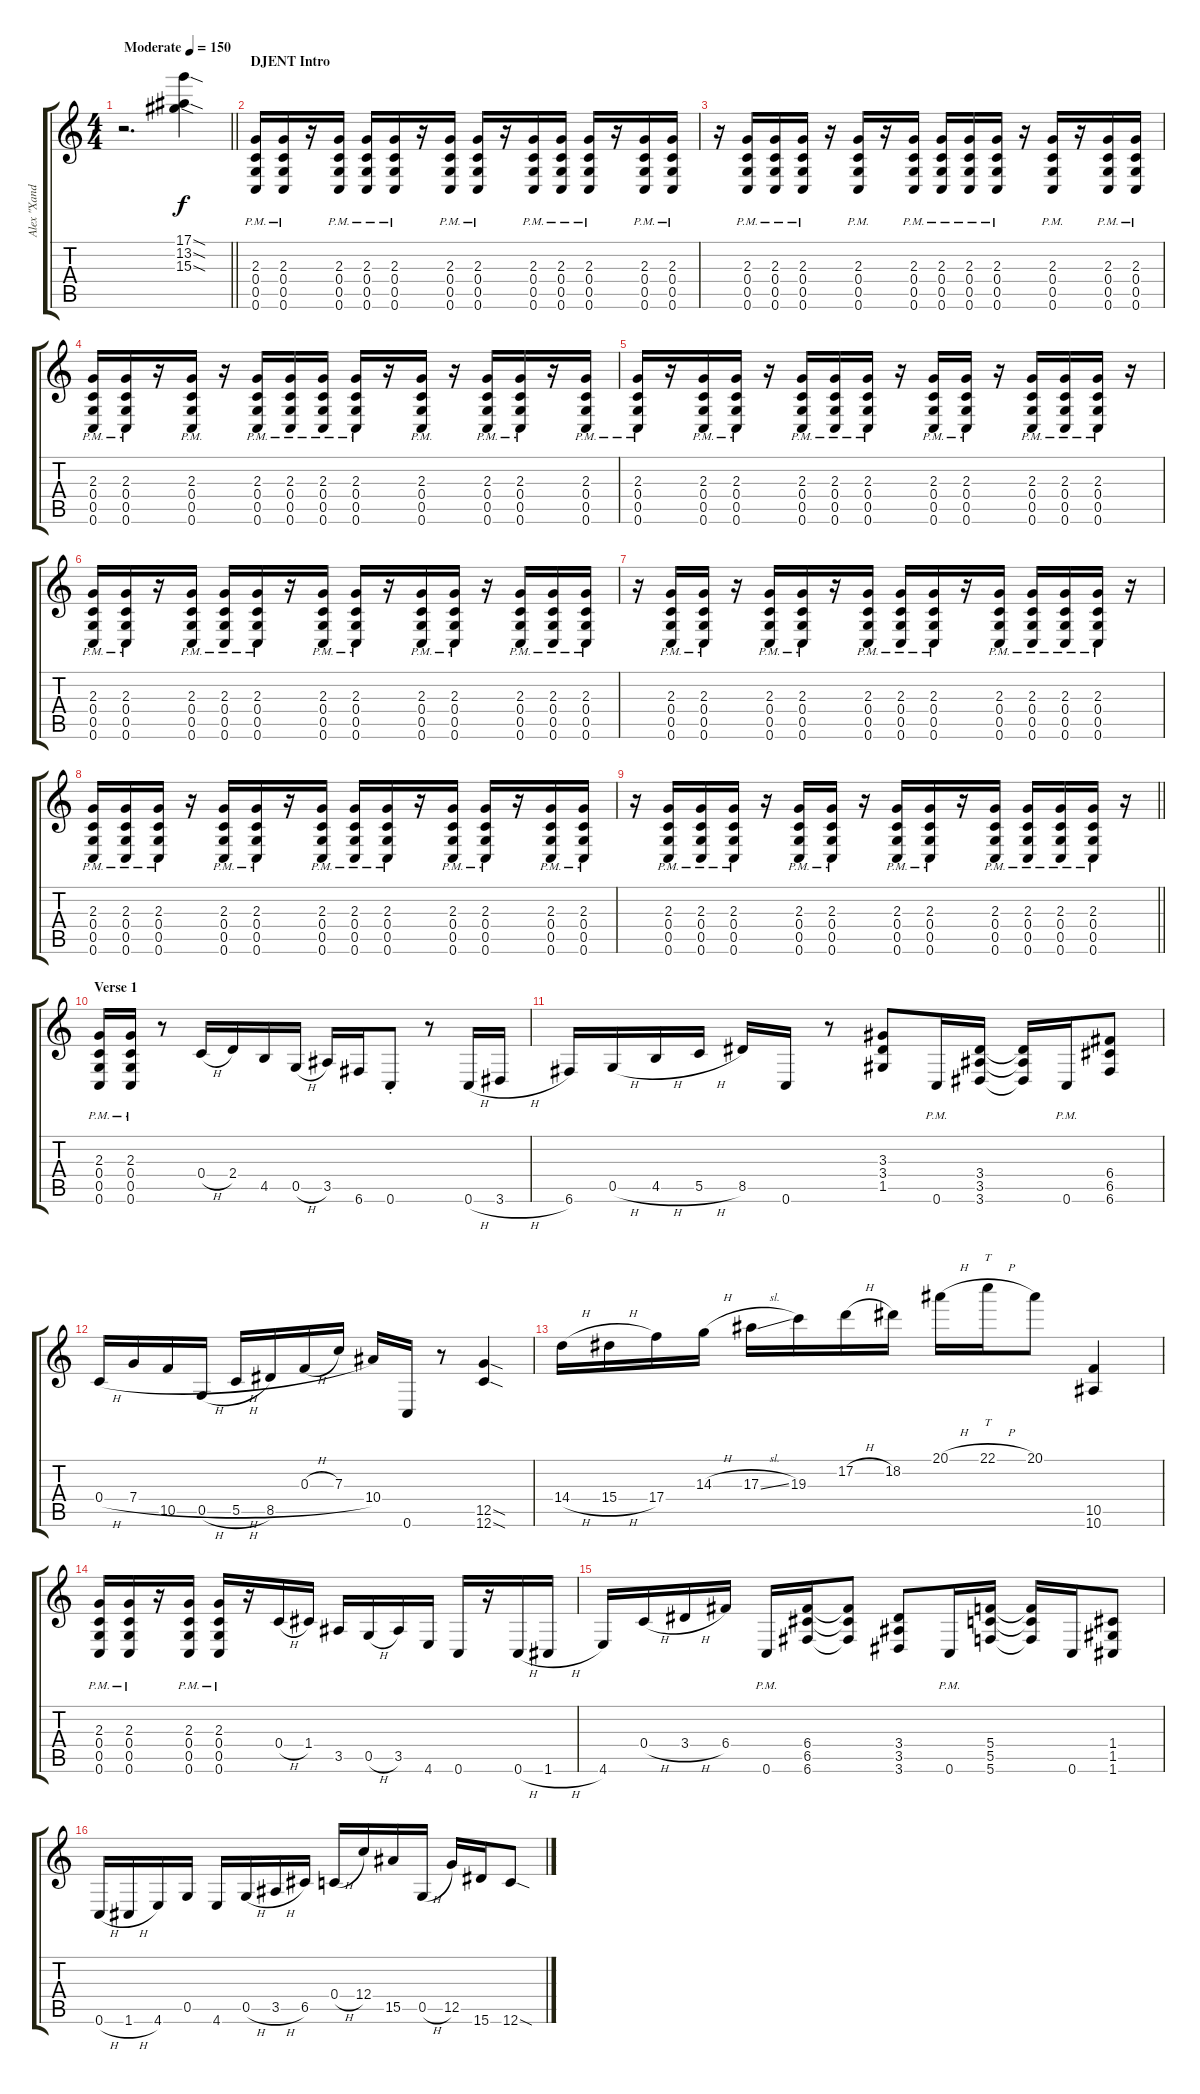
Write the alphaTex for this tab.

\track ("Alex \"Xander\" Bois" "Alex \"Xand") {instrument distortionguitar}
\staff {score tabs}
\tuning (D4 A3 F3 C3 G2 C2) {hide}
\ts (4 4)
\tempo (150 "Moderate")
\clef g2
\barLineRight lightlight
\ks c
r.2{d dy f instrument distortionguitar} (17.1{sod} 13.2{sod} 15.3{sod}).4 |
\section ("" "DJENT Intro")
(2.3{pm} 0.4{pm} 0.5{pm} 0.6{pm}).16 (2.3{pm} 0.4{pm} 0.5{pm} 0.6{pm}).16 r.16 (2.3{pm} 0.4{pm} 0.5{pm} 0.6{pm}).16 (2.3{pm} 0.4{pm} 0.5{pm} 0.6{pm}).16 (2.3{pm} 0.4{pm} 0.5{pm} 0.6{pm}).16 r.16 (2.3{pm} 0.4{pm} 0.5{pm} 0.6{pm}).16 (2.3{pm} 0.4{pm} 0.5{pm} 0.6{pm}).16 r.16 (2.3{pm} 0.4{pm} 0.5{pm} 0.6{pm}).16 (2.3{pm} 0.4{pm} 0.5{pm} 0.6{pm}).16 (2.3{pm} 0.4{pm} 0.5{pm} 0.6{pm}).16 r.16 (2.3{pm} 0.4{pm} 0.5{pm} 0.6{pm}).16 (2.3{pm} 0.4{pm} 0.5{pm} 0.6{pm}).16 |
r.16 (2.3{pm} 0.4{pm} 0.5{pm} 0.6{pm}).16 (2.3{pm} 0.4{pm} 0.5{pm} 0.6{pm}).16 (2.3{pm} 0.4{pm} 0.5{pm} 0.6{pm}).16 r.16 (2.3{pm} 0.4{pm} 0.5{pm} 0.6{pm}).16 r.16 (2.3{pm} 0.4{pm} 0.5{pm} 0.6{pm}).16 (2.3{pm} 0.4{pm} 0.5{pm} 0.6{pm}).16 (2.3{pm} 0.4{pm} 0.5{pm} 0.6{pm}).16 (2.3{pm} 0.4{pm} 0.5{pm} 0.6{pm}).16 r.16 (2.3{pm} 0.4{pm} 0.5{pm} 0.6{pm}).16 r.16 (2.3{pm} 0.4{pm} 0.5{pm} 0.6{pm}).16 (2.3{pm} 0.4{pm} 0.5{pm} 0.6{pm}).16 |
(2.3{pm} 0.4{pm} 0.5{pm} 0.6{pm}).16 (2.3{pm} 0.4{pm} 0.5{pm} 0.6{pm}).16 r.16 (2.3{pm} 0.4{pm} 0.5{pm} 0.6{pm}).16 r.16 (2.3{pm} 0.4{pm} 0.5{pm} 0.6{pm}).16 (2.3{pm} 0.4{pm} 0.5{pm} 0.6{pm}).16 (2.3{pm} 0.4{pm} 0.5{pm} 0.6{pm}).16 (2.3{pm} 0.4{pm} 0.5{pm} 0.6{pm}).16 r.16 (2.3{pm} 0.4{pm} 0.5{pm} 0.6{pm}).16 r.16 (2.3{pm} 0.4{pm} 0.5{pm} 0.6{pm}).16 (2.3{pm} 0.4{pm} 0.5{pm} 0.6{pm}).16 r.16 (2.3{pm} 0.4{pm} 0.5{pm} 0.6{pm}).16 |
(2.3{pm} 0.4{pm} 0.5{pm} 0.6{pm}).16 r.16 (2.3{pm} 0.4{pm} 0.5{pm} 0.6{pm}).16 (2.3{pm} 0.4{pm} 0.5{pm} 0.6{pm}).16 r.16 (2.3{pm} 0.4{pm} 0.5{pm} 0.6{pm}).16 (2.3{pm} 0.4{pm} 0.5{pm} 0.6{pm}).16 (2.3{pm} 0.4{pm} 0.5{pm} 0.6{pm}).16 r.16 (2.3{pm} 0.4{pm} 0.5{pm} 0.6{pm}).16 (2.3{pm} 0.4{pm} 0.5{pm} 0.6{pm}).16 r.16 (2.3{pm} 0.4{pm} 0.5{pm} 0.6{pm}).16 (2.3{pm} 0.4{pm} 0.5{pm} 0.6{pm}).16 (2.3{pm} 0.4{pm} 0.5{pm} 0.6{pm}).16 r.16 |
(2.3{pm} 0.4{pm} 0.5{pm} 0.6{pm}).16 (2.3{pm} 0.4{pm} 0.5{pm} 0.6{pm}).16 r.16 (2.3{pm} 0.4{pm} 0.5{pm} 0.6{pm}).16 (2.3{pm} 0.4{pm} 0.5{pm} 0.6{pm}).16 (2.3{pm} 0.4{pm} 0.5{pm} 0.6{pm}).16 r.16 (2.3{pm} 0.4{pm} 0.5{pm} 0.6{pm}).16 (2.3{pm} 0.4{pm} 0.5{pm} 0.6{pm}).16 r.16 (2.3{pm} 0.4{pm} 0.5{pm} 0.6{pm}).16 (2.3{pm} 0.4{pm} 0.5{pm} 0.6{pm}).16 r.16 (2.3{pm} 0.4{pm} 0.5{pm} 0.6{pm}).16 (2.3{pm} 0.4{pm} 0.5{pm} 0.6{pm}).16 (2.3{pm} 0.4{pm} 0.5{pm} 0.6{pm}).16 |
r.16 (2.3{pm} 0.4{pm} 0.5{pm} 0.6{pm}).16 (2.3{pm} 0.4{pm} 0.5{pm} 0.6{pm}).16 r.16 (2.3{pm} 0.4{pm} 0.5{pm} 0.6{pm}).16 (2.3{pm} 0.4{pm} 0.5{pm} 0.6{pm}).16 r.16 (2.3{pm} 0.4{pm} 0.5{pm} 0.6{pm}).16 (2.3{pm} 0.4{pm} 0.5{pm} 0.6{pm}).16 (2.3{pm} 0.4{pm} 0.5{pm} 0.6{pm}).16 r.16 (2.3{pm} 0.4{pm} 0.5{pm} 0.6{pm}).16 (2.3{pm} 0.4{pm} 0.5{pm} 0.6{pm}).16 (2.3{pm} 0.4{pm} 0.5{pm} 0.6{pm}).16 (2.3{pm} 0.4{pm} 0.5{pm} 0.6{pm}).16 r.16 |
(2.3{pm} 0.4{pm} 0.5{pm} 0.6{pm}).16 (2.3{pm} 0.4{pm} 0.5{pm} 0.6{pm}).16 (2.3{pm} 0.4{pm} 0.5{pm} 0.6{pm}).16 r.16 (2.3{pm} 0.4{pm} 0.5{pm} 0.6{pm}).16 (2.3{pm} 0.4{pm} 0.5{pm} 0.6{pm}).16 r.16 (2.3{pm} 0.4{pm} 0.5{pm} 0.6{pm}).16 (2.3{pm} 0.4{pm} 0.5{pm} 0.6{pm}).16 (2.3{pm} 0.4{pm} 0.5{pm} 0.6{pm}).16 r.16 (2.3{pm} 0.4{pm} 0.5{pm} 0.6{pm}).16 (2.3{pm} 0.4{pm} 0.5{pm} 0.6{pm}).16 r.16 (2.3{pm} 0.4{pm} 0.5{pm} 0.6{pm}).16 (2.3{pm} 0.4{pm} 0.5{pm} 0.6{pm}).16 |
\barLineRight lightlight
r.16 (2.3{pm} 0.4{pm} 0.5{pm} 0.6{pm}).16 (2.3{pm} 0.4{pm} 0.5{pm} 0.6{pm}).16 (2.3{pm} 0.4{pm} 0.5{pm} 0.6{pm}).16 r.16 (2.3{pm} 0.4{pm} 0.5{pm} 0.6{pm}).16 (2.3{pm} 0.4{pm} 0.5{pm} 0.6{pm}).16 r.16 (2.3{pm} 0.4{pm} 0.5{pm} 0.6{pm}).16 (2.3{pm} 0.4{pm} 0.5{pm} 0.6{pm}).16 r.16 (2.3{pm} 0.4{pm} 0.5{pm} 0.6{pm}).16 (2.3{pm} 0.4{pm} 0.5{pm} 0.6{pm}).16 (2.3{pm} 0.4{pm} 0.5{pm} 0.6{pm}).16 (2.3{pm} 0.4{pm} 0.5{pm} 0.6{pm}).16 r.16 |
\section ("" "Verse 1")
(2.3{pm} 0.4{pm} 0.5{pm} 0.6{pm}).16 (2.3{pm} 0.4{pm} 0.5{pm} 0.6{pm}).16 r.8 0.4{h}.16 2.4.16 4.5.16 0.5{h}.16 3.5.16 6.6.16 0.6{st}.8 r.8 0.6{h}.16 3.6{h}.16 |
6.6.16 0.5{h}.16 4.5{h}.16 5.5{h}.16 8.5.16 0.6.16 r.8 (3.3 3.4 1.5).8 0.6{pm}.16 (3.4 3.5 3.6).16 (3.4{t} 3.5{t} 3.6{t}).16 0.6{pm}.16 (6.4 6.5 6.6).8 |
0.4{h}.16 7.4{h}.16 10.5.16 0.5{h}.16 5.5{h}.16 8.5.16 0.3{h}.16 7.3.16 10.4.16 0.6.16 r.8 (12.5{sod} 12.6{sod}).4 |
14.4{h}.16 15.4{h}.16 17.4.16 14.3{h}.16 17.3{sl}.16 19.3.16 17.2{h}.16 18.2.16 20.1{h}.16 22.1{h}.16{tt} 20.1.8 (10.5 10.6).4 |
(2.3{pm} 0.4{pm} 0.5{pm} 0.6{pm}).16 (2.3{pm} 0.4{pm} 0.5{pm} 0.6{pm}).16 r.16 (2.3{pm} 0.4{pm} 0.5{pm} 0.6{pm}).16 (2.3{pm} 0.4{pm} 0.5{pm} 0.6{pm}).16 r.16 0.4{h}.16 1.4.16 3.5.16 0.5{h}.16 3.5.16 4.6.16 0.6.16 r.16 0.6{h}.16 1.6{h}.16 |
4.6.16 0.4{h}.16 3.4{h}.16 6.4.16 0.6{pm}.16 (6.4 6.5 6.6).16 (6.4{t} 6.5{t} 6.6{t}).8 (3.4 3.5 3.6).8 0.6{pm}.16 (5.4 5.5 5.6).16 (5.4{t} 5.5{t} 5.6{t}).16 0.6.16 (1.4 1.5 1.6).8 |
0.6{h}.16 1.6{h}.16 4.6.16 0.5.16 4.6.16 0.5{h}.16 3.5{h}.16 6.5.16 0.4{h}.16 12.4.16 15.5.16 0.5{h}.16 12.5.16 15.6.16 12.6{sod}.8
